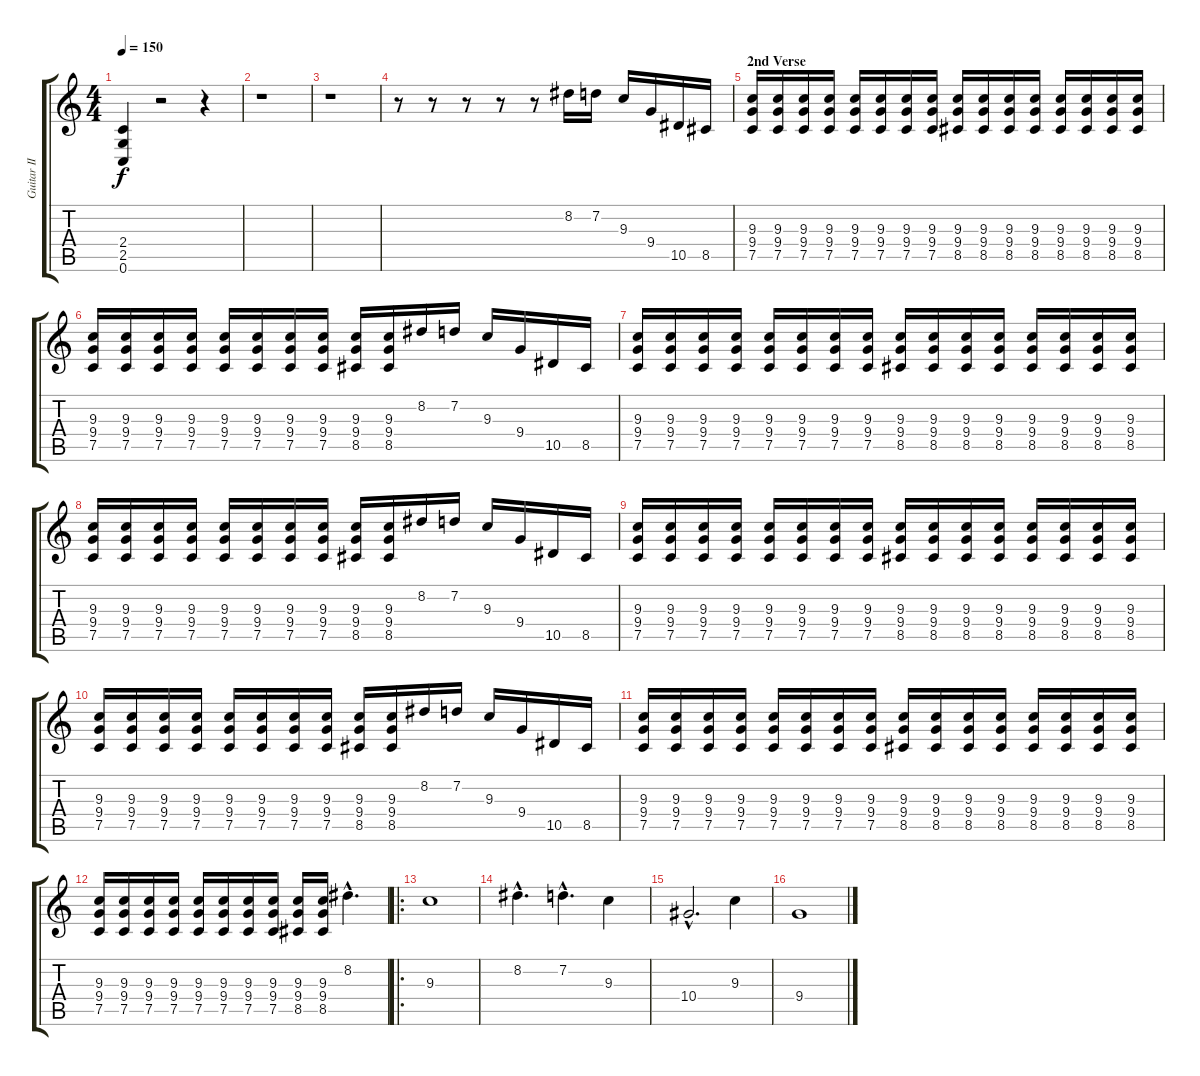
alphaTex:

\track ("Guitar II" "Guitar II") {instrument distortionguitar}
\staff {score tabs}
\tuning (C4 G3 Eb3 Bb2 F2 C2) {hide}
\ts (4 4)
\tempo 150
\clef g2
\ks c
(2.4 2.5 0.6).4{dy f} r.2 r.4 |
r.1 |
r.1 |
r.8 r.8 r.8 r.8 r.8 8.2.16 7.2.16 9.3.16 9.4.16 10.5.16 8.5.16 |
\section ("" "2nd Verse")
(9.3 9.4 7.5).16 (9.3 9.4 7.5).16 (9.3 9.4 7.5).16 (9.3 9.4 7.5).16 (9.3 9.4 7.5).16 (9.3 9.4 7.5).16 (9.3 9.4 7.5).16 (9.3 9.4 7.5).16 (9.3 9.4 8.5).16 (9.3 9.4 8.5).16 (9.3 9.4 8.5).16 (9.3 9.4 8.5).16 (9.3 9.4 8.5).16 (9.3 9.4 8.5).16 (9.3 9.4 8.5).16 (9.3 9.4 8.5).16 |
(9.3 9.4 7.5).16 (9.3 9.4 7.5).16 (9.3 9.4 7.5).16 (9.3 9.4 7.5).16 (9.3 9.4 7.5).16 (9.3 9.4 7.5).16 (9.3 9.4 7.5).16 (9.3 9.4 7.5).16 (9.3 9.4 8.5).16 (9.3 9.4 8.5).16 8.2.16 7.2.16 9.3.16 9.4.16 10.5.16 8.5.16 |
(9.3 9.4 7.5).16 (9.3 9.4 7.5).16 (9.3 9.4 7.5).16 (9.3 9.4 7.5).16 (9.3 9.4 7.5).16 (9.3 9.4 7.5).16 (9.3 9.4 7.5).16 (9.3 9.4 7.5).16 (9.3 9.4 8.5).16 (9.3 9.4 8.5).16 (9.3 9.4 8.5).16 (9.3 9.4 8.5).16 (9.3 9.4 8.5).16 (9.3 9.4 8.5).16 (9.3 9.4 8.5).16 (9.3 9.4 8.5).16 |
(9.3 9.4 7.5).16 (9.3 9.4 7.5).16 (9.3 9.4 7.5).16 (9.3 9.4 7.5).16 (9.3 9.4 7.5).16 (9.3 9.4 7.5).16 (9.3 9.4 7.5).16 (9.3 9.4 7.5).16 (9.3 9.4 8.5).16 (9.3 9.4 8.5).16 8.2.16 7.2.16 9.3.16 9.4.16 10.5.16 8.5.16 |
(9.3 9.4 7.5).16 (9.3 9.4 7.5).16 (9.3 9.4 7.5).16 (9.3 9.4 7.5).16 (9.3 9.4 7.5).16 (9.3 9.4 7.5).16 (9.3 9.4 7.5).16 (9.3 9.4 7.5).16 (9.3 9.4 8.5).16 (9.3 9.4 8.5).16 (9.3 9.4 8.5).16 (9.3 9.4 8.5).16 (9.3 9.4 8.5).16 (9.3 9.4 8.5).16 (9.3 9.4 8.5).16 (9.3 9.4 8.5).16 |
(9.3 9.4 7.5).16 (9.3 9.4 7.5).16 (9.3 9.4 7.5).16 (9.3 9.4 7.5).16 (9.3 9.4 7.5).16 (9.3 9.4 7.5).16 (9.3 9.4 7.5).16 (9.3 9.4 7.5).16 (9.3 9.4 8.5).16 (9.3 9.4 8.5).16 8.2.16 7.2.16 9.3.16 9.4.16 10.5.16 8.5.16 |
(9.3 9.4 7.5).16 (9.3 9.4 7.5).16 (9.3 9.4 7.5).16 (9.3 9.4 7.5).16 (9.3 9.4 7.5).16 (9.3 9.4 7.5).16 (9.3 9.4 7.5).16 (9.3 9.4 7.5).16 (9.3 9.4 8.5).16 (9.3 9.4 8.5).16 (9.3 9.4 8.5).16 (9.3 9.4 8.5).16 (9.3 9.4 8.5).16 (9.3 9.4 8.5).16 (9.3 9.4 8.5).16 (9.3 9.4 8.5).16 |
(9.3 9.4 7.5).16 (9.3 9.4 7.5).16 (9.3 9.4 7.5).16 (9.3 9.4 7.5).16 (9.3 9.4 7.5).16 (9.3 9.4 7.5).16 (9.3 9.4 7.5).16 (9.3 9.4 7.5).16 (9.3 9.4 8.5).16 (9.3 9.4 8.5).16 8.2{hac}.4{d} |
\ro
9.3.1 |
8.2{hac}.4{d} 7.2{hac}.4{d} 9.3.4 |
10.4{hac}.2{d} 9.3.4 |
9.4.1
